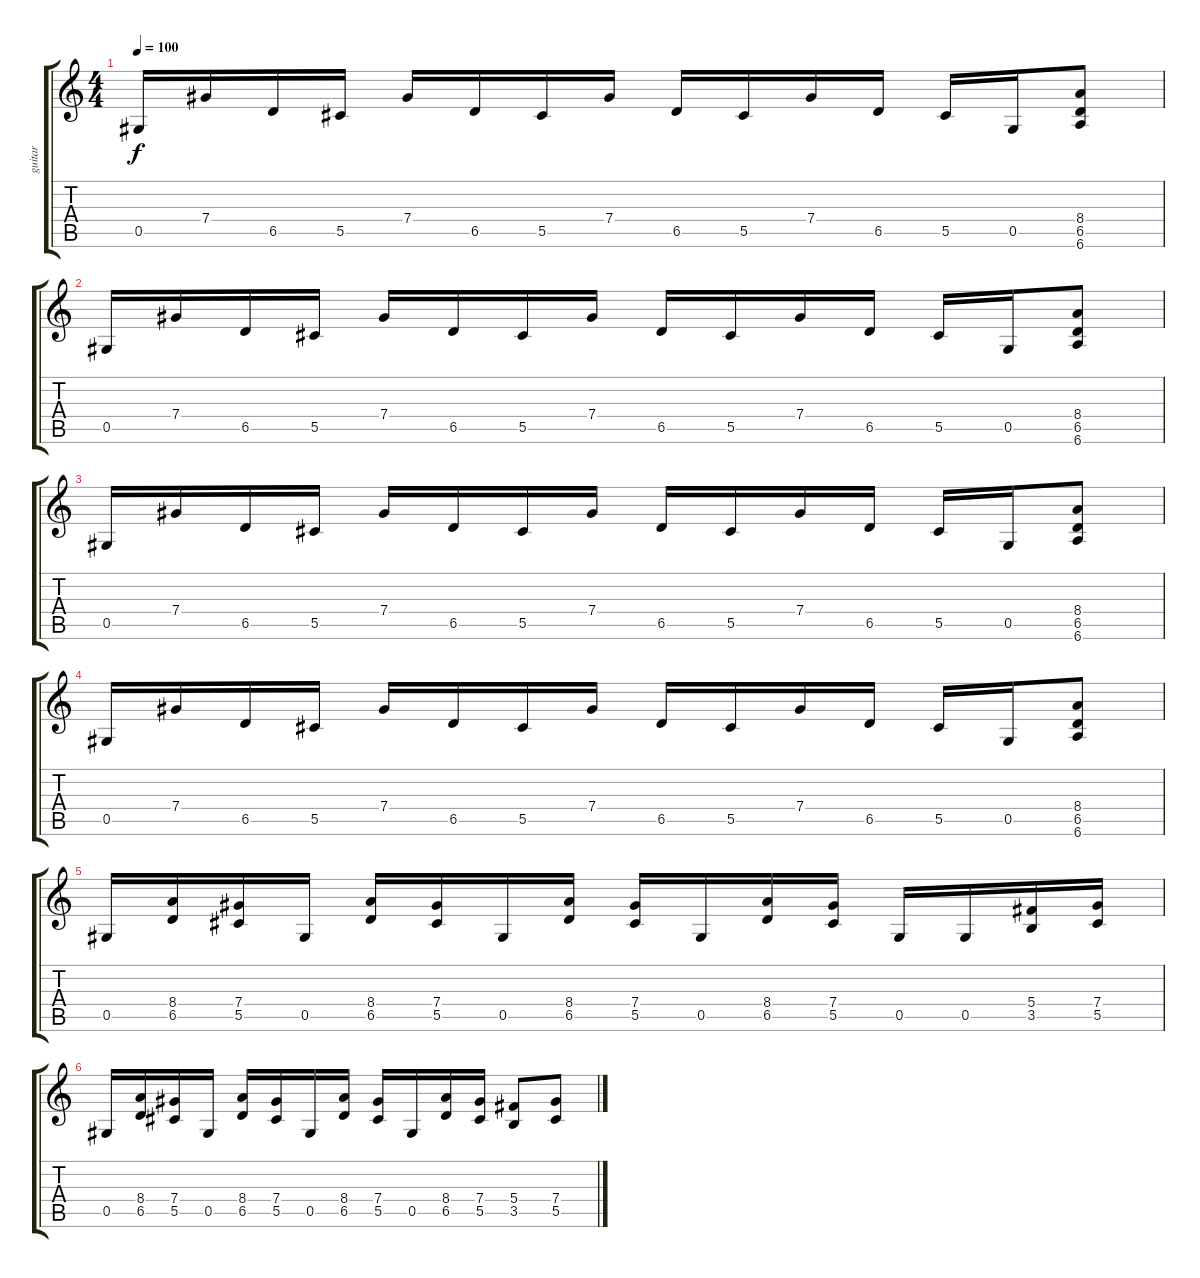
\track ("guitar" "guitar") {instrument overdrivenguitar}
\staff {score tabs}
\tuning (Eb4 Bb3 Gb3 Db3 Ab2 Eb2) {hide}
\ts (4 4)
\tempo 100
\clef g2
\ks c
0.5.16{dy f} 7.4.16 6.5.16 5.5.16 7.4.16 6.5.16 5.5.16 7.4.16 6.5.16 5.5.16 7.4.16 6.5.16 5.5.16 0.5.16 (8.4 6.5 6.6).8 |
0.5.16 7.4.16 6.5.16 5.5.16 7.4.16 6.5.16 5.5.16 7.4.16 6.5.16 5.5.16 7.4.16 6.5.16 5.5.16 0.5.16 (8.4 6.5 6.6).8 |
0.5.16 7.4.16 6.5.16 5.5.16 7.4.16 6.5.16 5.5.16 7.4.16 6.5.16 5.5.16 7.4.16 6.5.16 5.5.16 0.5.16 (8.4 6.5 6.6).8 |
0.5.16 7.4.16 6.5.16 5.5.16 7.4.16 6.5.16 5.5.16 7.4.16 6.5.16 5.5.16 7.4.16 6.5.16 5.5.16 0.5.16 (8.4 6.5 6.6).8 |
0.5.16 (8.4 6.5).16 (7.4 5.5).16 0.5.16 (8.4 6.5).16 (7.4 5.5).16 0.5.16 (8.4 6.5).16 (7.4 5.5).16 0.5.16 (8.4 6.5).16 (7.4 5.5).16 0.5.16 0.5.16 (5.4 3.5).16 (7.4 5.5).16 |
0.5.16 (8.4 6.5).16 (7.4 5.5).16 0.5.16 (8.4 6.5).16 (7.4 5.5).16 0.5.16 (8.4 6.5).16 (7.4 5.5).16 0.5.16 (8.4 6.5).16 (7.4 5.5).16 (5.4 3.5).8 (7.4 5.5).8
